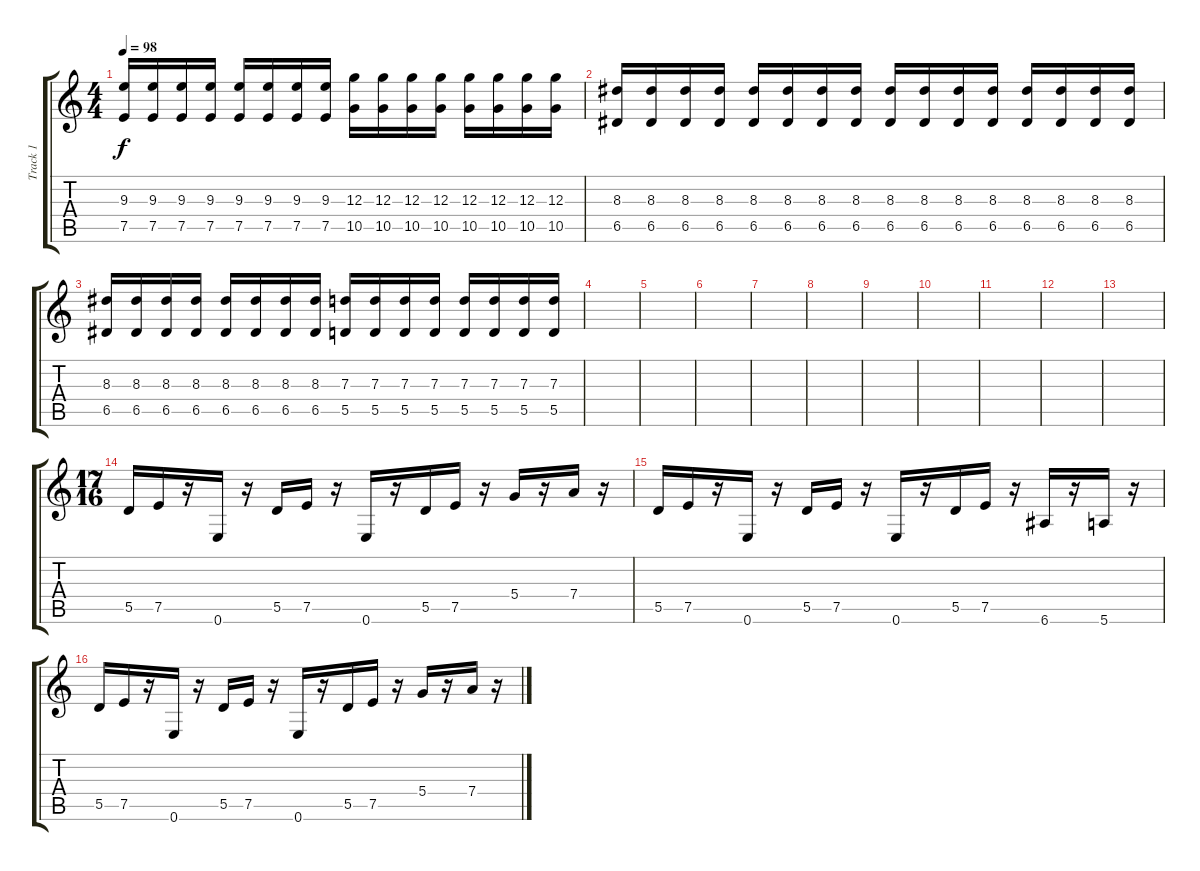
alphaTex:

\track ("Track 1" "Track 1") {instrument overdrivenguitar}
\staff {score tabs}
\tuning (E4 B3 G3 D3 A2 E2) {hide}
\ts (4 4)
\tempo 98
\clef g2
\ks c
(9.3 7.5).16{dy f} (9.3 7.5).16 (9.3 7.5).16 (9.3 7.5).16 (9.3 7.5).16 (9.3 7.5).16 (9.3 7.5).16 (9.3 7.5).16 (12.3 10.5).16 (12.3 10.5).16 (12.3 10.5).16 (12.3 10.5).16 (12.3 10.5).16 (12.3 10.5).16 (12.3 10.5).16 (12.3 10.5).16 |
(8.3 6.5).16 (8.3 6.5).16 (8.3 6.5).16 (8.3 6.5).16 (8.3 6.5).16 (8.3 6.5).16 (8.3 6.5).16 (8.3 6.5).16 (8.3 6.5).16 (8.3 6.5).16 (8.3 6.5).16 (8.3 6.5).16 (8.3 6.5).16 (8.3 6.5).16 (8.3 6.5).16 (8.3 6.5).16 |
(8.3 6.5).16 (8.3 6.5).16 (8.3 6.5).16 (8.3 6.5).16 (8.3 6.5).16 (8.3 6.5).16 (8.3 6.5).16 (8.3 6.5).16 (7.3 5.5).16 (7.3 5.5).16 (7.3 5.5).16 (7.3 5.5).16 (7.3 5.5).16 (7.3 5.5).16 (7.3 5.5).16 (7.3 5.5).16 |
|
|
|
|
|
|
|
|
|
|
\ts (17 16)
5.5.16 7.5.16 r.16 0.6.16 r.16 5.5.16 7.5.16 r.16 0.6.16 r.16 5.5.16 7.5.16 r.16 5.4.16 r.16 7.4.16 r.16 |
5.5.16 7.5.16 r.16 0.6.16 r.16 5.5.16 7.5.16 r.16 0.6.16 r.16 5.5.16 7.5.16 r.16 6.6.16 r.16 5.6.16 r.16 |
5.5.16 7.5.16 r.16 0.6.16 r.16 5.5.16 7.5.16 r.16 0.6.16 r.16 5.5.16 7.5.16 r.16 5.4.16 r.16 7.4.16 r.16
